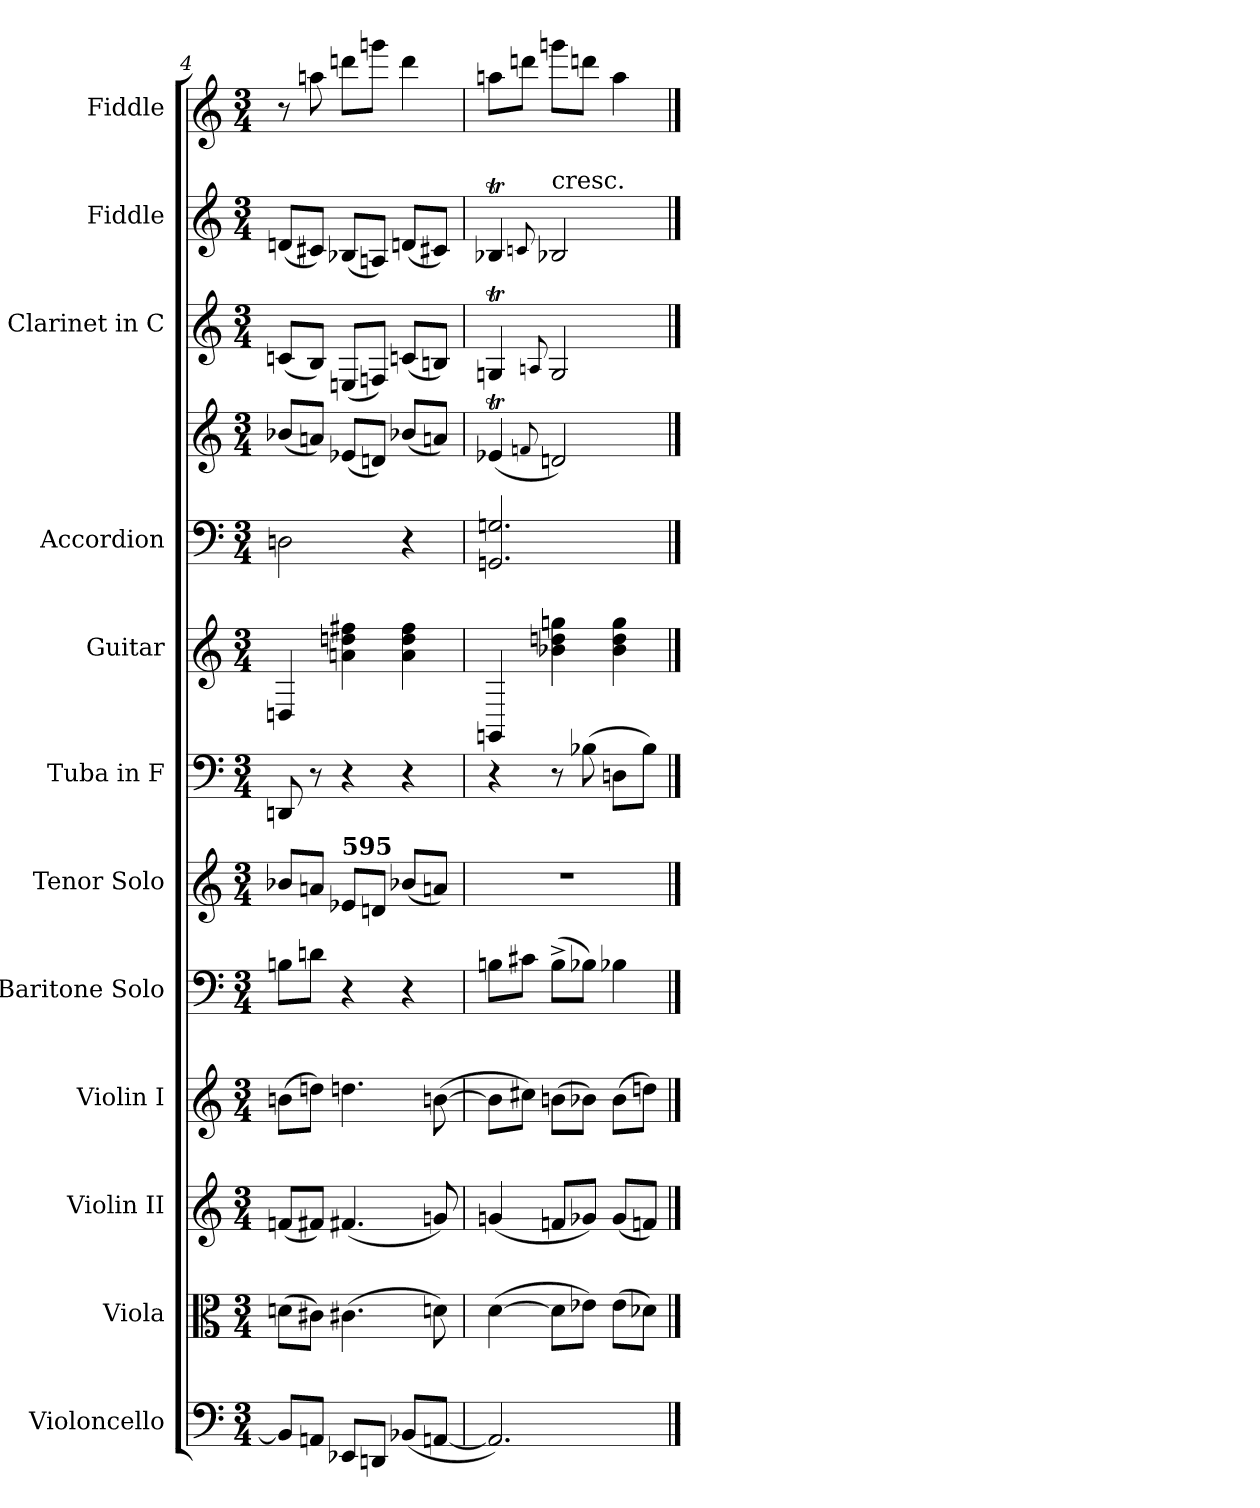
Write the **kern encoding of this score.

**kern	**kern	**kern	**kern	**kern	**kern	**kern	**kern	**kern	**kern	**kern	**kern	**kern
*part12	*part11	*part10	*part9	*part8	*part7	*part6	*part5	*part4	*part4	*part3	*part2	*part1
*staff13	*staff12	*staff11	*staff10	*staff9	*staff8	*staff7	*staff6	*staff5	*staff4	*staff3	*staff2	*staff1
*I"Violoncello	*I"Viola	*I"Violin II	*I"Violin I	*I"Baritone Solo	*I"Tenor Solo	*I"Tuba in F	*I"Guitar	*I"Accordion	*	*I"Clarinet in C	*I"Fiddle	*I"Fiddle
*I'Vc.	*I'Vla.	*I'Vln. II	*I'Vln. I	*I'B. Solo	*I'Tr. Solo	*I'Tba.	*	*	*	*I'Cl.	*	*
*clefF4	*clefC3	*clefG2	*clefG2	*clefF4	*clefG2	*clefF4	*clefG2	*clefF4	*clefG2	*clefG2	*clefG2	*clefG2
*k[]	*k[]	*k[]	*k[]	*k[]	*k[]	*k[]	*k[]	*k[]	*k[]	*k[]	*k[]	*k[]
*M3/4	*M3/4	*M3/4	*M3/4	*M3/4	*M3/4	*M3/4	*M3/4	*M3/4	*M3/4	*M3/4	*M3/4	*M3/4
=4	=4	=4	=4	=4	=4	=4	=4	=4	=4	=4	=4	=4
8BB-L]	(8dnL	(8fnL	(8bnL	8BnL	8b-XL	8DDn	4Dn	2Dn	(8b-XL	(8cnL	(8dnL	8r
8AAnJ	8c#XJ)	8f#XJ)	8ddnJ)	8dnJ	8anJ	8r	.	.	8anJ)	8BJ)	8c#XJ)	8aan
!	!	!	!	!	!LO:TX:a:B:t=595	!	!	!	!	!	!	!
8EE-XL	(4.c#X	(4.f#X	4.ddn	4r	8e-XL	4r	4an 4ddn 4ff#X	.	(8e-XL	(8EnL	(8B-XL	8dddnL
8DDnJ	.	.	.	.	8dnJ	.	.	.	8dnJ)	8FnJ)	8AnJ)	8gggnJ
(8BB-XL	.	.	.	4r	(8b-XL	4r	4a 4dd 4ff#	4r	(8b-XL	(8cnL	(8dnL	4ddd
[8AAnJ	8dn)	8gn)	([8bn	.	8anJ)	.	.	.	8anJ)	8BnJ)	8c#XJ)	.
=5	=5	=5	=5	=5	=5	=5	=5	=5	=5	=5	=5	=5
*	*	*	*	*	*	*	*	*	*^	*^	*^	*
2.AA])	([4d	(4gn	8bnL]	8BnL	2.r	4r	4GGn	2.GGn 2.Gn	(4e-XT	4ryy	4GnT	4ryy	4B-XT	4ryy	8aanL
.	.	.	8cc#XJ)	8c#XJ	.	.	.	.	.	.	.	.	.	.	8dddnJ
.	.	.	.	.	.	.	.	.	.	8qqfn/	.	8qqAn/	.	8qqcn/	.
!	!	!	!	!	!	!	!	!	!	!	!	!	!LO:TX:t=cresc.	!	!
.	8dL]	8fnL	(8bnL	(8B^L	.	8r	4b-X 4ddn 4ggn	.	2dn)	2ryy	2G	2ryy	2B-X	2ryy	8gggnL
.	8e-XJ)	8g-XJ)	8b-XJ)	8B-XJ)	.	(8B-X	.	.	.	.	.	.	.	.	8dddnJ
.	(8e-L	(8g-L	(8b-L	4B-X	.	8DnL	4b- 4dd 4gg	.	.	.	.	.	.	.	4aa
.	8d-XJ)	8fnJ)	8ddnJ)	.	.	8B-J)	.	.	.	.	.	.	.	.	.
*	*	*	*	*	*	*	*	*	*v	*v	*	*	*v	*v	*
*	*	*	*	*	*	*	*	*	*	*v	*v	*	*
==	==	==	==	==	==	==	==	==	==	==	==	==
*-	*-	*-	*-	*-	*-	*-	*-	*-	*-	*-	*-	*-
